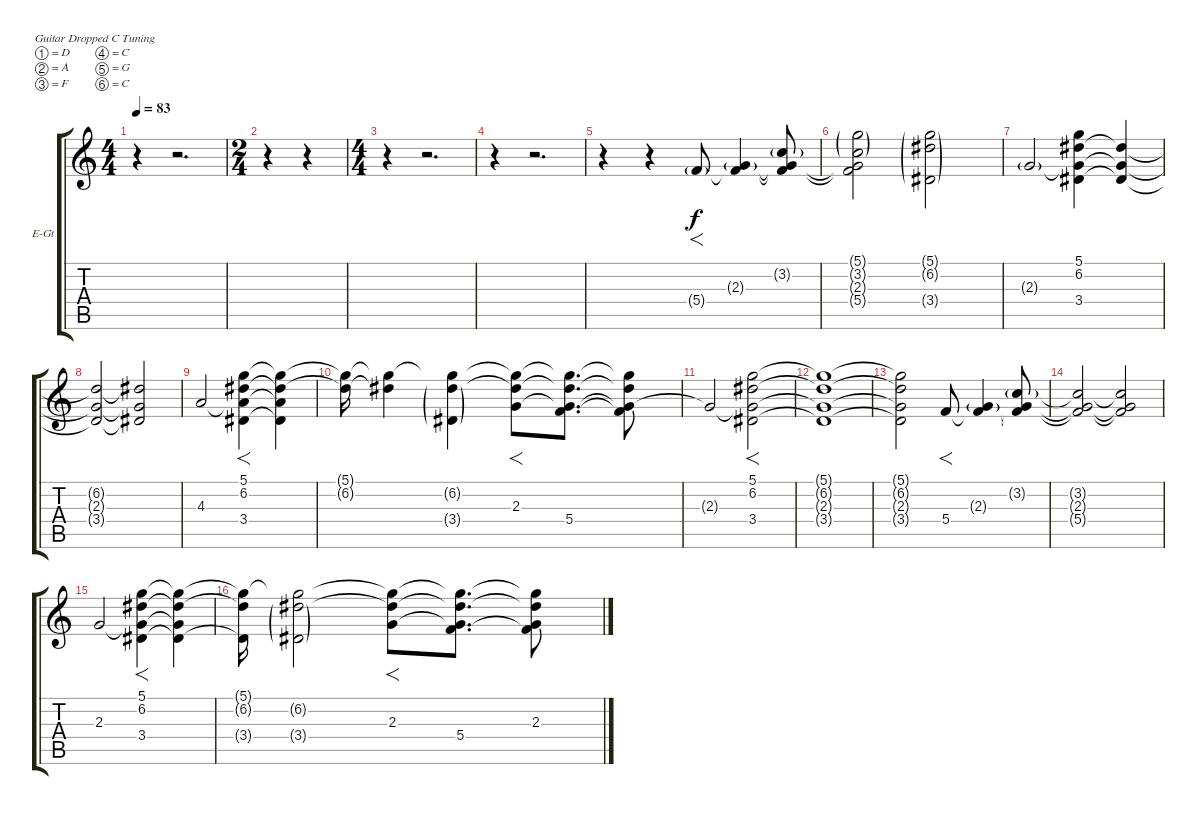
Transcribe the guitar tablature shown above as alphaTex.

\bracketExtendMode groupsimilarinstruments
\firstSystemTrackNameOrientation horizontal
\otherSystemsTrackNameOrientation horizontal
\track ("Stefen Carpenter" "E-Gt") {instrument distortionguitar}
\staff {score tabs}
\tuning (D4 A3 F3 C3 G2 C2)
\ts (4 4)
\tempo 83
\clef g2
\ks c
r.4{dy f instrument distortionguitar} r.2{d} |
\ts (2 4)
r.4 r.4 |
\ts (4 4)
r.4 r.2{d} |
r.4 r.2{d} |
r.4 r.4 5.4{g}.8{f} (2.3{g} 5.4{t}).4 (3.2{g} 2.3{t} 5.4{t}).8 |
(5.1{g} 3.2{g} 2.3{t} 5.4{t}).2 (5.1{g} 6.2{g} 3.4{g}).2 |
2.3{g}.2 (5.1 6.2 3.4 2.3{t}).4 (6.2{t} 2.3{t} 3.4{t}).4 |
(2.3{t} 3.4{t} 6.2{t}).2 (6.2{t} 2.3{t} 3.4{t}).2 |
4.3.2 (5.1 6.2 3.4 4.3{t}).4{f} (6.2{t} 4.3{t} 3.4{t} 5.1{t}).4 |
(6.2{t} 5.1{t}).16 (5.1{t} 6.2{t}).4 (5.1{t} 6.2{g} 3.4{g}).4 (2.3 5.1{t} 6.2{t}).8{f} (5.1{t} 2.3{t} 5.4 6.2{t}).8{d} (5.1{t} 6.2{t} 2.3{t} 5.4{t}).8 |
2.3{t}.2 (5.1 6.2 3.4 2.3{t}).2{f} |
(5.1{t} 6.2{t} 2.3{t} 3.4{t}).1 |
(5.1{t} 6.2{t} 2.3{t} 3.4{t}).2 5.4.8{f} (2.3{g} 5.4{t}).4 (3.2{g} 2.3{t} 5.4{t}).8 |
(2.3{t} 5.4{t} 3.2{t}).2 (3.2{t} 2.3{t} 5.4{t}).2 |
2.3.2 (5.1 6.2 3.4 2.3{t}).4{f} (6.2{t} 2.3{t} 3.4{t} 5.1{t}).4 |
(5.1{t} 6.2{t} 3.4{t}).16 (5.1{t} 6.2{g} 3.4{g}).2 (2.3 5.1{t} 6.2{t}).8{f} (5.1{t} 2.3{t} 5.4 6.2{t}).8{d} (5.1{t} 6.2{t} 2.3 5.4{t}).8
